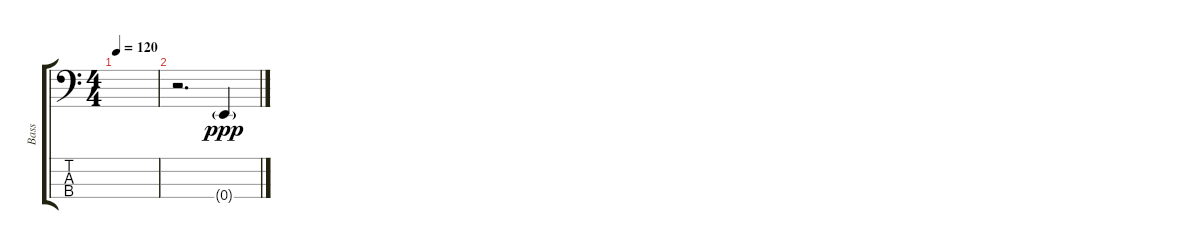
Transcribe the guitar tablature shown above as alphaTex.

\track ("Bass" "Bass") {instrument electricbasspick}
\staff {score tabs}
\tuning (G2 D2 A1 E1) {hide}
\ts (4 4)
\tempo 120
\clef f4
\ks c
|
r.2{d} 0.4{g}.4{dy ppp}
